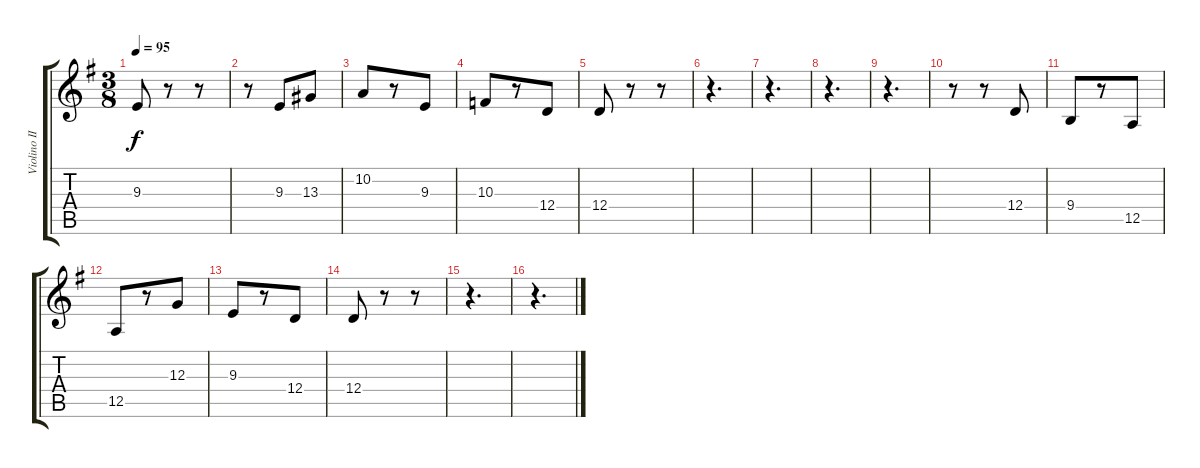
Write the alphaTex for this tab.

\track ("Violino II. di ripieno" "Violino II") {instrument violin}
\staff {score tabs}
\tuning (E4 B3 G3 D3 A2 E2) {hide}
\ts (3 8)
\tempo 95
\clef g2
\ks g
9.3.8{dy f} r.8 r.8 |
r.8 9.3.8{beam merge} 13.3.8 |
10.2.8 r.8 9.3.8 |
10.3.8 r.8 12.4.8 |
12.4.8 r.8 r.8 |
r.4{d} |
r.4{d} |
r.4{d} |
r.4{d} |
r.8 r.8 12.4.8 |
9.4.8 r.8 12.5.8 |
12.5.8 r.8 12.3.8 |
9.3.8 r.8 12.4.8 |
12.4.8 r.8 r.8 |
r.4{d} |
r.4{d}
